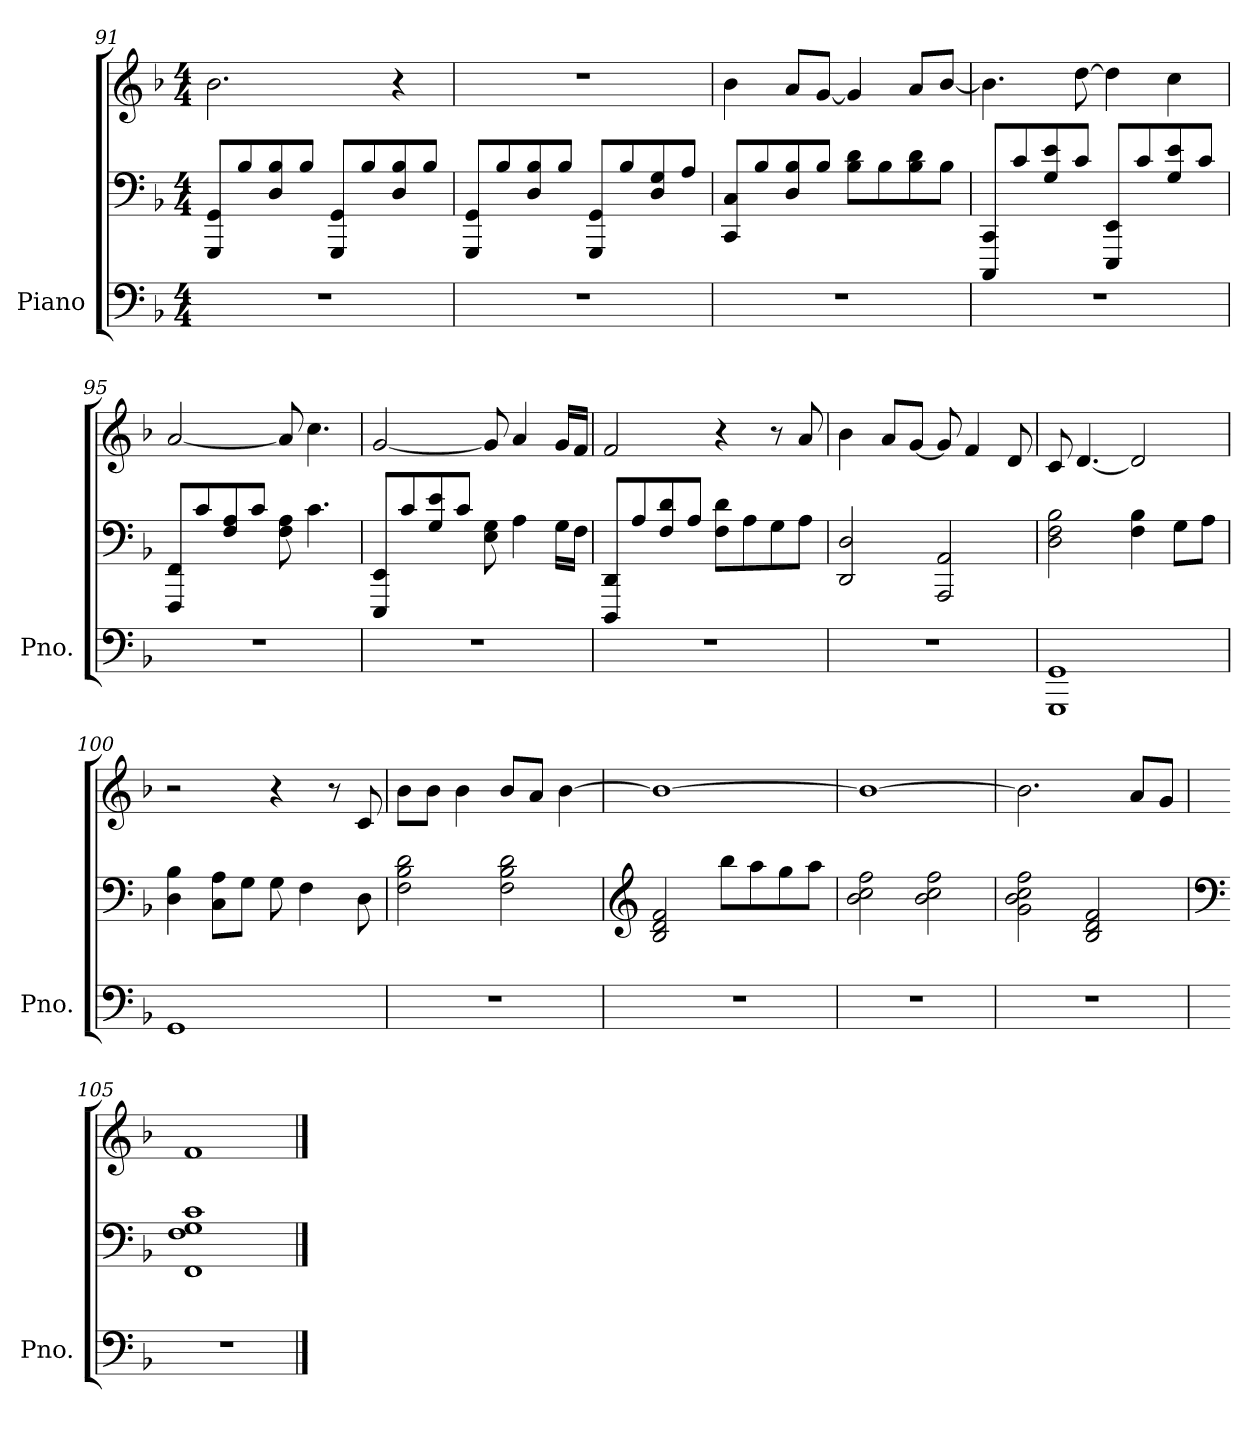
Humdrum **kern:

**kern	**kern	**kern
*part1	*part1	*part1
*staff3	*staff2	*staff1
*I"Piano	*	*
*I'Pno.	*	*
*clefF4	*clefF4	*clefG2
*k[b-]	*k[b-]	*k[b-]
*M4/4	*M4/4	*M4/4
=91	=91	=91
1r	8GGG/ 8GG/L	2.b-\
.	8B-/	.
.	8D/ 8B-/	.
.	8B-/J	.
.	8GGG/ 8GG/L	.
.	8B-/	.
.	8D/ 8B-/	4r
.	8B-/J	.
!!LO:LB:g=z
=92	=92	=92
1r	8GGG/ 8GG/L	1r
.	8B-/	.
.	8D/ 8B-/	.
.	8B-/J	.
.	8GGG/ 8GG/L	.
.	8B-/	.
.	8D/ 8G/	.
.	8A/J	.
=93	=93	=93
1r	8CC/ 8C/L	4b-\
.	8B-/	.
.	8D/ 8B-/	8a/L
.	8B-/J	[8g/J
.	8B-\ 8d\L	4g/]
.	8B-\	.
.	8B-\ 8d\	8a/L
.	8B-\J	[8b-/J
=94	=94	=94
1r	8CCC/ 8CC/L	4.b-\]
.	8c/	.
.	8G/ 8e/	.
.	8c/J	[8dd\
.	8EEE/ 8EE/L	4dd\]
.	8c/	.
.	8G/ 8e/	4cc\
.	8c/J	.
=95	=95	=95
1r	8FFF/ 8FF/L	[2a/
.	8c/	.
.	8F/ 8A/	.
.	8c/J	.
.	8F\ 8A\	8a/]
.	4.c\	4.cc\
=96	=96	=96
1r	8EEE/ 8EE/L	[2g/
.	8c/	.
.	8G/ 8e/	.
.	8c/J	.
.	8E\ 8G\	8g/]
.	4A\	4a/
.	16G\LL	16g/LL
.	16F\JJ	16f/JJ
!!LO:LB:g=z
=97	=97	=97
1r	8DDD/ 8DD/L	2f/
.	8A/	.
.	8F/ 8d/	.
.	8A/J	.
.	8F\ 8d\L	4r
.	8A\	.
.	8G\	8r
.	8A\J	8a/
=98	=98	=98
1r	2DD/ 2D/	4b-\
.	.	8a/L
.	.	[8g/J
.	2AAA/ 2AA/	8g/]
.	.	4f/
.	.	8d/
=99	=99	=99
1GGG 1GG	2D\ 2F\ 2B-\	8c/
.	.	[4.d/
.	4F\ 4B-\	2d/]
.	8G\L	.
.	8A\J	.
=100	=100	=100
1GG	4D\ 4B-\	2r
.	8C\ 8A\L	.
.	8G\J	.
.	8G\	4r
.	4F\	.
.	.	8r
.	8D\	8c/
=101	=101	=101
1r	2F\ 2B-\ 2d\	8b-\L
.	.	8b-\J
.	.	4b-\
.	2F\ 2B-\ 2d\	8b-/L
.	.	8a/J
.	.	[4b-\
=102	=102	=102
*	*clefG2	*
1r	2B-/ 2d/ 2f/	1b-_
.	8bb-\L	.
.	8aa\	.
.	8gg\	.
.	8aa\J	.
!!LO:PB:g=z
=103	=103	=103
1r	2b-\ 2cc\ 2ff\	1b-_
.	2b-\ 2cc\ 2ff\	.
=104	=104	=104
1r	2g\ 2b-\ 2cc\ 2ff\	2.b-\]
.	2B-/ 2d/ 2f/	.
.	.	8a/L
.	.	8g/J
=105	=105	=105
*	*clefF4	*
1r	1FF 1F 1G 1c	1f
==	==	==
*-	*-	*-
